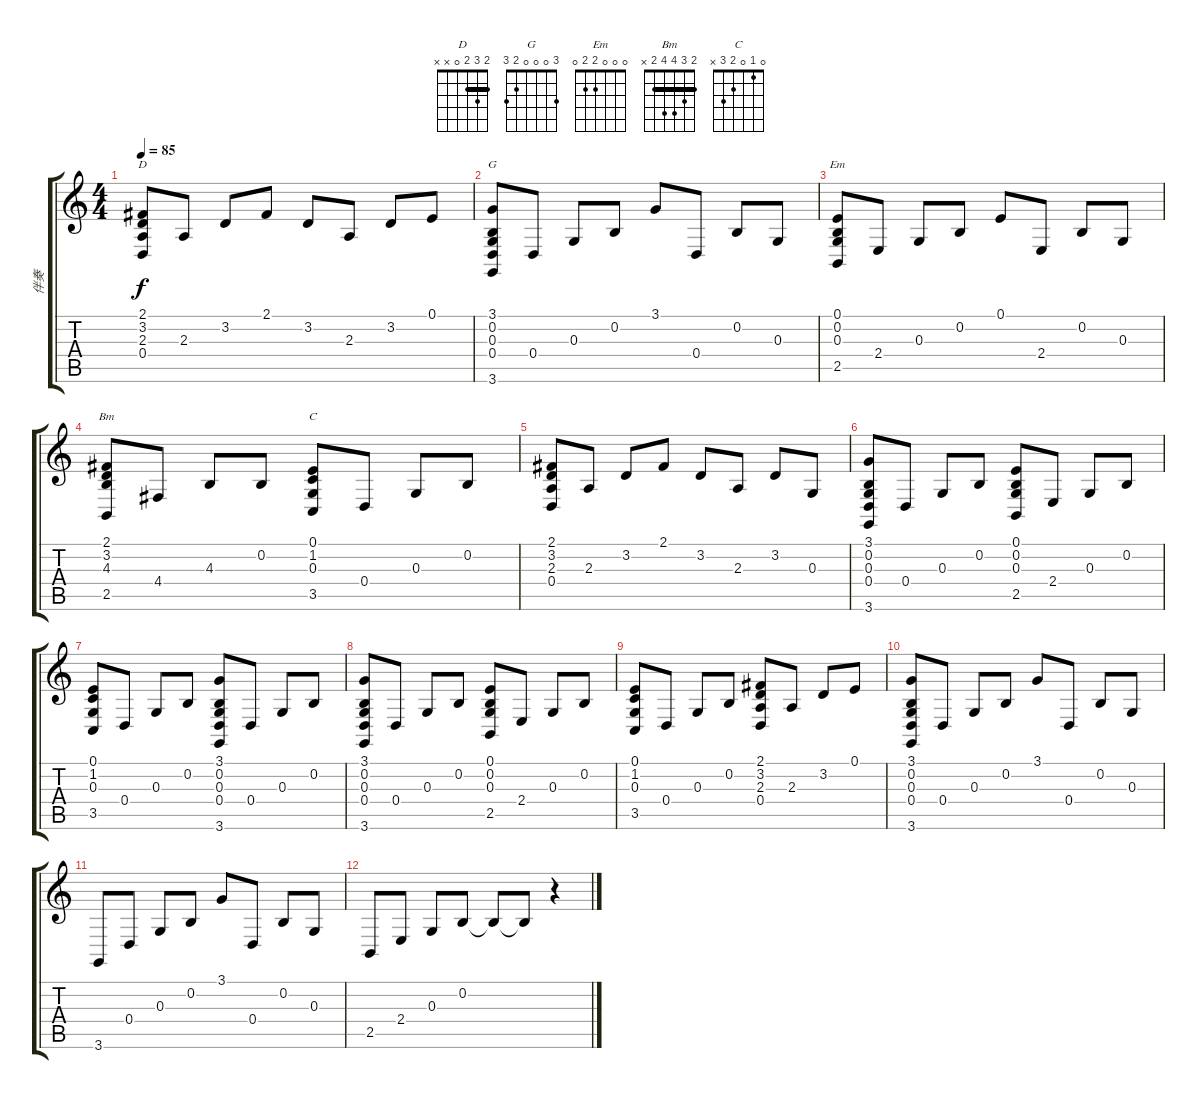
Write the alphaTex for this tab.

\track ("伴奏" "伴奏") {instrument brightacousticpiano}
\staff {score tabs}
\tuning (E4 B3 G3 D3 A2 E2) {hide}
\chord ("D" 2 3 2 0 x x) {barre 2}
\chord ("G" 3 0 0 0 2 3)
\chord ("Em" 0 0 0 2 2 0)
\chord ("Bm" 2 3 4 4 2 x) {barre 2}
\chord ("C" 0 1 0 2 3 x)
\ts (4 4)
\tempo 85
\clef g2
\ks c
(2.1 3.2 2.3 0.4).8{ch "D" dy f} 2.3.8 3.2.8 2.1.8 3.2.8 2.3.8 3.2.8 0.1.8 |
(3.1 0.2 0.3 0.4 3.6).8{ch "G"} 0.4.8 0.3.8 0.2.8 3.1.8 0.4.8 0.2.8 0.3.8 |
(0.1 0.2 0.3 2.5).8{ch "Em"} 2.4.8 0.3.8 0.2.8 0.1.8 2.4.8 0.2.8 0.3.8 |
(2.1 3.2 4.3 2.5).8{ch "Bm"} 4.4.8 4.3.8 0.2.8 (0.1 1.2 0.3 3.5).8{ch "C"} 0.4.8 0.3.8 0.2.8 |
(2.1 3.2 2.3 0.4).8 2.3.8 3.2.8 2.1.8 3.2.8 2.3.8 3.2.8 0.3.8 |
(3.1 0.2 0.3 0.4 3.6).8 0.4.8 0.3.8 0.2.8 (0.1 0.2 0.3 2.5).8 2.4.8 0.3.8 0.2.8 |
(0.1 1.2 0.3 3.5).8 0.4.8 0.3.8 0.2.8 (3.1 0.2 0.3 0.4 3.6).8 0.4.8 0.3.8 0.2.8 |
(3.1 0.2 0.3 0.4 3.6).8 0.4.8 0.3.8 0.2.8 (0.1 0.2 0.3 2.5).8 2.4.8 0.3.8 0.2.8 |
(0.1 1.2 0.3 3.5).8 0.4.8 0.3.8 0.2.8 (2.1 3.2 2.3 0.4).8 2.3.8 3.2.8 0.1.8 |
(3.1 0.2 0.3 0.4 3.6).8 0.4.8 0.3.8 0.2.8 3.1.8 0.4.8 0.2.8 0.3.8 |
3.6.8 0.4.8 0.3.8 0.2.8 3.1.8 0.4.8 0.2.8 0.3.8 |
2.5.8 2.4.8 0.3.8 0.2.8 0.2{t}.8 0.2{t}.8 r.4
